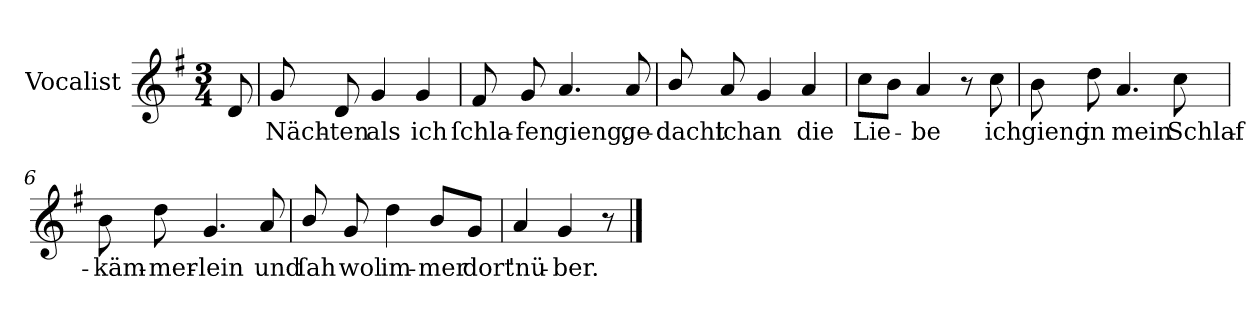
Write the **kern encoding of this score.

**kern	**text
*part1	*part1
*staff1	*staff1
*I"Vocalist	*
*k[f#]	*
*G:	*
*M3/4	*
=	=
8d	.
=1	=1
8g	Näch-
8d	-ten
4g	als
4g	ich
=2	=2
8f#	ſchla-
8g	-fen
4.a	gieng,
8a	ge-
=3	=3
8b/	-dacht
8a	ich
4g	an
4a	die
=4	=4
8ccL	Lie-
8bJ	.
4a	-be
8r	.
8cc	ich
=5	=5
8b	gieng
8dd	in
4.a	mein
8cc	Schlaf-
=6	=6
8b	-käm-
8dd	-mer-
4.g	-lein
8a	und
=7	=7
8b/	ſah
8g	wol
4dd	im-
8bL	-mer
8gJ	dort
=8	=8
4a	'nü-
4g	-ber.
8r	.
==	==
*-	*-
